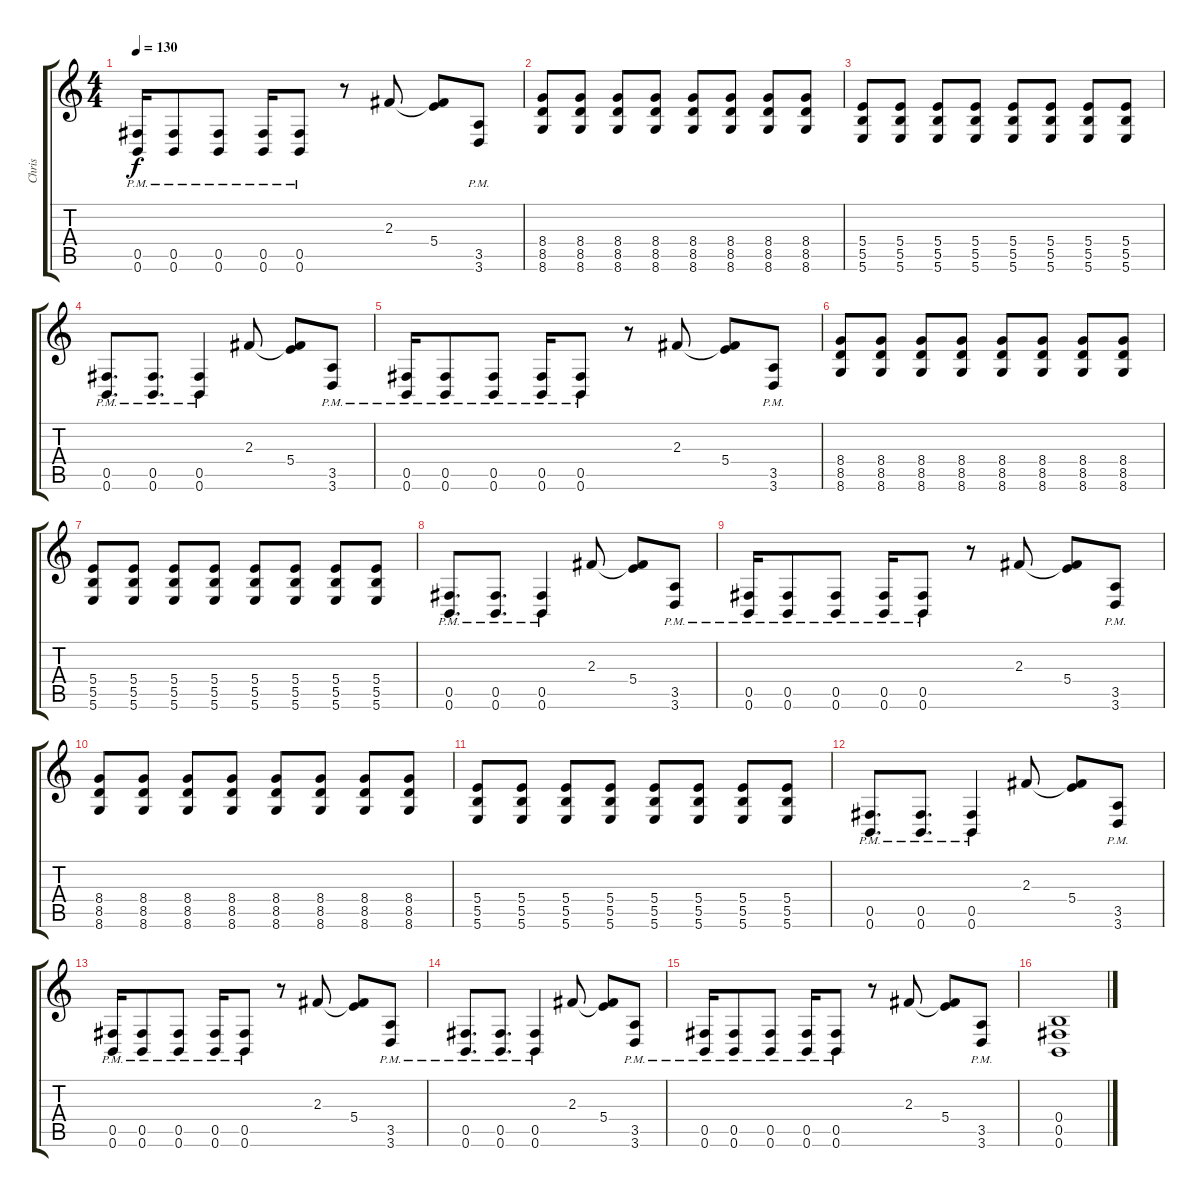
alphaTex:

\track ("Chris" "Chris") {instrument overdrivenguitar}
\staff {score tabs}
\tuning (Db4 Ab3 E3 B2 Gb2 B1) {hide}
\ts (4 4)
\tempo 130
\clef g2
\ks c
(0.5{pm} 0.6{pm}).16{dy f} (0.5{pm} 0.6{pm}).8 (0.5{pm} 0.6{pm}).8 (0.5{pm} 0.6{pm}).16 (0.5{pm} 0.6{pm}).8 r.8 2.3.8 (2.3{t} 5.4).8 (3.5{pm} 3.6{pm}).8 |
(8.4 8.5 8.6).8 (8.4 8.5 8.6).8 (8.4 8.5 8.6).8 (8.4 8.5 8.6).8 (8.4 8.5 8.6).8 (8.4 8.5 8.6).8 (8.4 8.5 8.6).8 (8.4 8.5 8.6).8 |
(5.4 5.5 5.6).8 (5.4 5.5 5.6).8 (5.4 5.5 5.6).8 (5.4 5.5 5.6).8 (5.4 5.5 5.6).8 (5.4 5.5 5.6).8 (5.4 5.5 5.6).8 (5.4 5.5 5.6).8 |
(0.5{pm} 0.6{pm}).8{d} (0.5{pm} 0.6{pm}).8{d} (0.5{pm} 0.6{pm}).4 2.3.8 (2.3{t} 5.4).8 (3.5{pm} 3.6{pm}).8 |
(0.5{pm} 0.6{pm}).16 (0.5{pm} 0.6{pm}).8 (0.5{pm} 0.6{pm}).8 (0.5{pm} 0.6{pm}).16 (0.5{pm} 0.6{pm}).8 r.8 2.3.8 (2.3{t} 5.4).8 (3.5{pm} 3.6{pm}).8 |
(8.4 8.5 8.6).8 (8.4 8.5 8.6).8 (8.4 8.5 8.6).8 (8.4 8.5 8.6).8 (8.4 8.5 8.6).8 (8.4 8.5 8.6).8 (8.4 8.5 8.6).8 (8.4 8.5 8.6).8 |
(5.4 5.5 5.6).8 (5.4 5.5 5.6).8 (5.4 5.5 5.6).8 (5.4 5.5 5.6).8 (5.4 5.5 5.6).8 (5.4 5.5 5.6).8 (5.4 5.5 5.6).8 (5.4 5.5 5.6).8 |
(0.5{pm} 0.6{pm}).8{d} (0.5{pm} 0.6{pm}).8{d} (0.5{pm} 0.6{pm}).4 2.3.8 (2.3{t} 5.4).8 (3.5{pm} 3.6{pm}).8 |
(0.5{pm} 0.6{pm}).16 (0.5{pm} 0.6{pm}).8 (0.5{pm} 0.6{pm}).8 (0.5{pm} 0.6{pm}).16 (0.5{pm} 0.6{pm}).8 r.8 2.3.8 (2.3{t} 5.4).8 (3.5{pm} 3.6{pm}).8 |
(8.4 8.5 8.6).8 (8.4 8.5 8.6).8 (8.4 8.5 8.6).8 (8.4 8.5 8.6).8 (8.4 8.5 8.6).8 (8.4 8.5 8.6).8 (8.4 8.5 8.6).8 (8.4 8.5 8.6).8 |
(5.4 5.5 5.6).8 (5.4 5.5 5.6).8 (5.4 5.5 5.6).8 (5.4 5.5 5.6).8 (5.4 5.5 5.6).8 (5.4 5.5 5.6).8 (5.4 5.5 5.6).8 (5.4 5.5 5.6).8 |
(0.5{pm} 0.6{pm}).8{d} (0.5{pm} 0.6{pm}).8{d} (0.5{pm} 0.6{pm}).4 2.3.8 (2.3{t} 5.4).8 (3.5{pm} 3.6{pm}).8 |
(0.5{pm} 0.6{pm}).16 (0.5{pm} 0.6{pm}).8 (0.5{pm} 0.6{pm}).8 (0.5{pm} 0.6{pm}).16 (0.5{pm} 0.6{pm}).8 r.8 2.3.8 (2.3{t} 5.4).8 (3.5{pm} 3.6{pm}).8 |
(0.5{pm} 0.6{pm}).8{d} (0.5{pm} 0.6{pm}).8{d} (0.5{pm} 0.6{pm}).4 2.3.8 (2.3{t} 5.4).8 (3.5{pm} 3.6{pm}).8 |
(0.5{pm} 0.6{pm}).16 (0.5{pm} 0.6{pm}).8 (0.5{pm} 0.6{pm}).8 (0.5{pm} 0.6{pm}).16 (0.5{pm} 0.6{pm}).8 r.8 2.3.8 (2.3{t} 5.4).8 (3.5{pm} 3.6{pm}).8 |
(0.4 0.5 0.6).1
